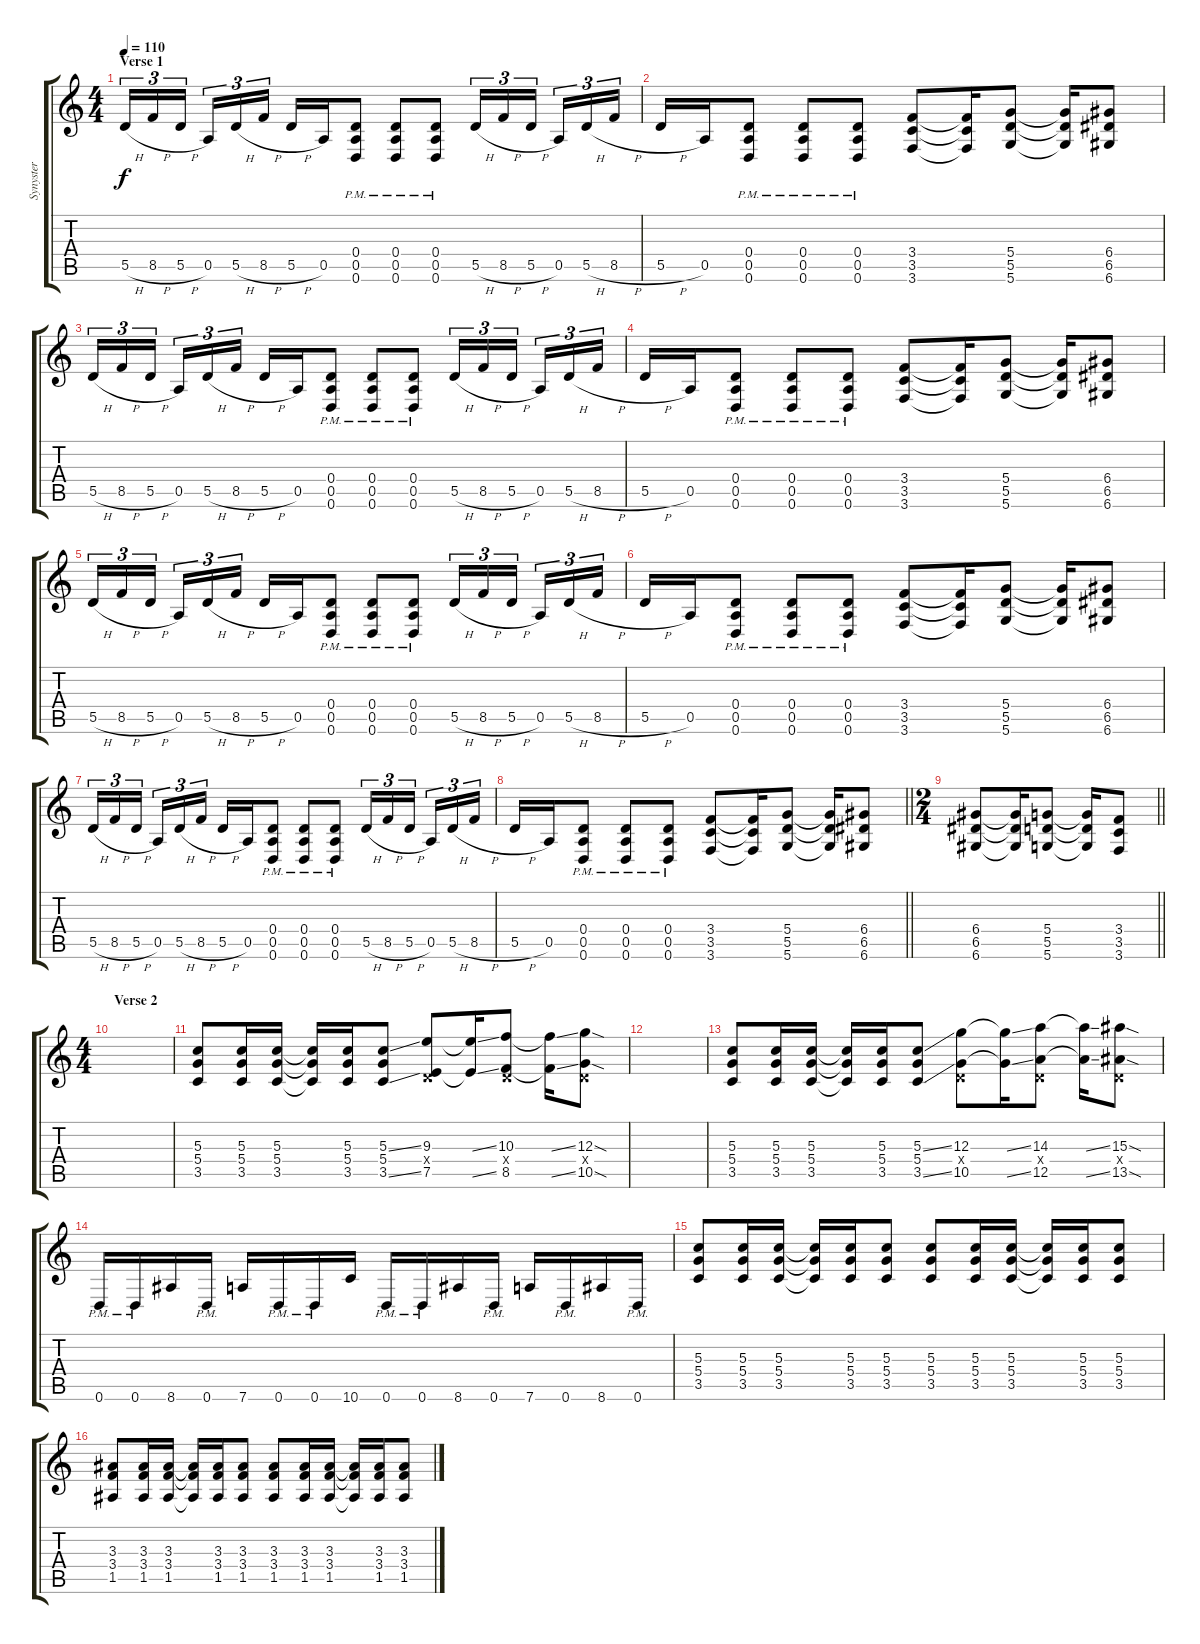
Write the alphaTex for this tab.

\track ("  Synyster Gates - Rhythm" "  Synyster") {instrument overdrivenguitar}
\staff {score tabs}
\tuning (E4 B3 G3 D3 A2 D2) {hide}
\ts (4 4)
\section ("" "Verse 1")
\tempo 110
\clef g2
\ks c
5.5{h}.16{tu (3 2) dy f} 8.5{h}.16{tu (3 2)} 5.5{h}.16{tu (3 2) beam splitsecondary} 0.5.16{tu (3 2)} 5.5{h}.16{tu (3 2)} 8.5{h}.16{tu (3 2)} 5.5{h}.16 0.5.16 (0.4{pm} 0.5{pm} 0.6{pm}).8 (0.4{pm} 0.5{pm} 0.6{pm}).8 (0.4{pm} 0.5{pm} 0.6{pm}).8 5.5{h}.16{tu (3 2)} 8.5{h}.16{tu (3 2)} 5.5{h}.16{tu (3 2) beam splitsecondary} 0.5.16{tu (3 2)} 5.5{h}.16{tu (3 2)} 8.5{h}.16{tu (3 2)} |
5.5{h}.16 0.5.16 (0.4{pm} 0.5{pm} 0.6{pm}).8 (0.4{pm} 0.5{pm} 0.6{pm}).8 (0.4{pm} 0.5{pm} 0.6{pm}).8 (3.4 3.5 3.6).8 (3.4{t} 3.5{t} 3.6{t}).16 (5.4 5.5 5.6).8 (5.4{t} 5.5{t} 5.6{t}).16 (6.4 6.5 6.6).8 |
5.5{h}.16{tu (3 2)} 8.5{h}.16{tu (3 2)} 5.5{h}.16{tu (3 2) beam splitsecondary} 0.5.16{tu (3 2)} 5.5{h}.16{tu (3 2)} 8.5{h}.16{tu (3 2)} 5.5{h}.16 0.5.16 (0.4{pm} 0.5{pm} 0.6{pm}).8 (0.4{pm} 0.5{pm} 0.6{pm}).8 (0.4{pm} 0.5{pm} 0.6{pm}).8 5.5{h}.16{tu (3 2)} 8.5{h}.16{tu (3 2)} 5.5{h}.16{tu (3 2) beam splitsecondary} 0.5.16{tu (3 2)} 5.5{h}.16{tu (3 2)} 8.5{h}.16{tu (3 2)} |
5.5{h}.16 0.5.16 (0.4{pm} 0.5{pm} 0.6{pm}).8 (0.4{pm} 0.5{pm} 0.6{pm}).8 (0.4{pm} 0.5{pm} 0.6{pm}).8 (3.4 3.5 3.6).8 (3.4{t} 3.5{t} 3.6{t}).16 (5.4 5.5 5.6).8 (5.4{t} 5.5{t} 5.6{t}).16 (6.4 6.5 6.6).8 |
5.5{h}.16{tu (3 2)} 8.5{h}.16{tu (3 2)} 5.5{h}.16{tu (3 2) beam splitsecondary} 0.5.16{tu (3 2)} 5.5{h}.16{tu (3 2)} 8.5{h}.16{tu (3 2)} 5.5{h}.16 0.5.16 (0.4{pm} 0.5{pm} 0.6{pm}).8 (0.4{pm} 0.5{pm} 0.6{pm}).8 (0.4{pm} 0.5{pm} 0.6{pm}).8 5.5{h}.16{tu (3 2)} 8.5{h}.16{tu (3 2)} 5.5{h}.16{tu (3 2) beam splitsecondary} 0.5.16{tu (3 2)} 5.5{h}.16{tu (3 2)} 8.5{h}.16{tu (3 2)} |
5.5{h}.16 0.5.16 (0.4{pm} 0.5{pm} 0.6{pm}).8 (0.4{pm} 0.5{pm} 0.6{pm}).8 (0.4{pm} 0.5{pm} 0.6{pm}).8 (3.4 3.5 3.6).8 (3.4{t} 3.5{t} 3.6{t}).16 (5.4 5.5 5.6).8 (5.4{t} 5.5{t} 5.6{t}).16 (6.4 6.5 6.6).8 |
5.5{h}.16{tu (3 2)} 8.5{h}.16{tu (3 2)} 5.5{h}.16{tu (3 2) beam splitsecondary} 0.5.16{tu (3 2)} 5.5{h}.16{tu (3 2)} 8.5{h}.16{tu (3 2)} 5.5{h}.16 0.5.16 (0.4{pm} 0.5{pm} 0.6{pm}).8 (0.4{pm} 0.5{pm} 0.6{pm}).8 (0.4{pm} 0.5{pm} 0.6{pm}).8 5.5{h}.16{tu (3 2)} 8.5{h}.16{tu (3 2)} 5.5{h}.16{tu (3 2) beam splitsecondary} 0.5.16{tu (3 2)} 5.5{h}.16{tu (3 2)} 8.5{h}.16{tu (3 2)} |
\barLineRight lightlight
5.5{h}.16 0.5.16 (0.4{pm} 0.5{pm} 0.6{pm}).8 (0.4{pm} 0.5{pm} 0.6{pm}).8 (0.4{pm} 0.5{pm} 0.6{pm}).8 (3.4 3.5 3.6).8 (3.4{t} 3.5{t} 3.6{t}).16 (5.4 5.5 5.6).8 (5.4{t} 5.5{t} 5.6{t}).16 (6.4 6.5 6.6).8 |
\ts (2 4)
\barLineRight lightlight
(6.4 6.5 6.6).8 (6.4{t} 6.5{t} 6.6{t}).16 (5.4 5.5 5.6).8 (5.4{t} 5.5{t} 5.6{t}).16 (3.4 3.5 3.6).8 |
\ts (4 4)
\section ("" "Verse 2")
|
(5.3 5.4 3.5).8 (5.3 5.4 3.5).16 (5.3 5.4 3.5).16 (5.3{t} 5.4{t} 3.5{t}).16 (5.3 5.4 3.5).16 (5.3{ss} 5.4 3.5{ss}).8 (9.3 0.4{x} 7.5).8 (9.3{ss t} 7.5{ss t}).16 (10.3 0.4{x} 8.5).8 (10.3{ss t} 8.5{ss t}).16 (12.3{sod} 0.4{x} 10.5{sod}).8 |
|
(5.3 5.4 3.5).8 (5.3 5.4 3.5).16 (5.3 5.4 3.5).16 (5.3{t} 5.4{t} 3.5{t}).16 (5.3 5.4 3.5).16 (5.3{ss} 5.4 3.5{ss}).8 (12.3 0.4{x} 10.5).8 (12.3{ss t} 10.5{ss t}).16 (14.3 0.4{x} 12.5).8 (14.3{ss t} 12.5{ss t}).16 (15.3{sod} 0.4{x} 13.5{sod}).8 |
0.6{pm}.16 0.6{pm}.16 8.6.16 0.6{pm}.16 7.6.16 0.6{pm}.16 0.6{pm}.16 10.6.16 0.6{pm}.16 0.6{pm}.16 8.6.16 0.6{pm}.16 7.6.16 0.6{pm}.16 8.6.16 0.6{pm}.16 |
(5.3 5.4 3.5).8 (5.3 5.4 3.5).16 (5.3 5.4 3.5).16 (5.3{t} 5.4{t} 3.5{t}).16 (5.3 5.4 3.5).16 (5.3 5.4 3.5).8 (5.3 5.4 3.5).8 (5.3 5.4 3.5).16 (5.3 5.4 3.5).16 (5.3{t} 5.4{t} 3.5{t}).16 (5.3 5.4 3.5).16 (5.3 5.4 3.5).8 |
(3.3 3.4 1.5).8 (3.3 3.4 1.5).16 (3.3 3.4 1.5).16 (3.3{t} 3.4{t} 1.5{t}).16 (3.3 3.4 1.5).16 (3.3 3.4 1.5).8 (3.3 3.4 1.5).8 (3.3 3.4 1.5).16 (3.3 3.4 1.5).16 (3.3{t} 3.4{t} 1.5{t}).16 (3.3 3.4 1.5).16 (3.3 3.4 1.5).8
